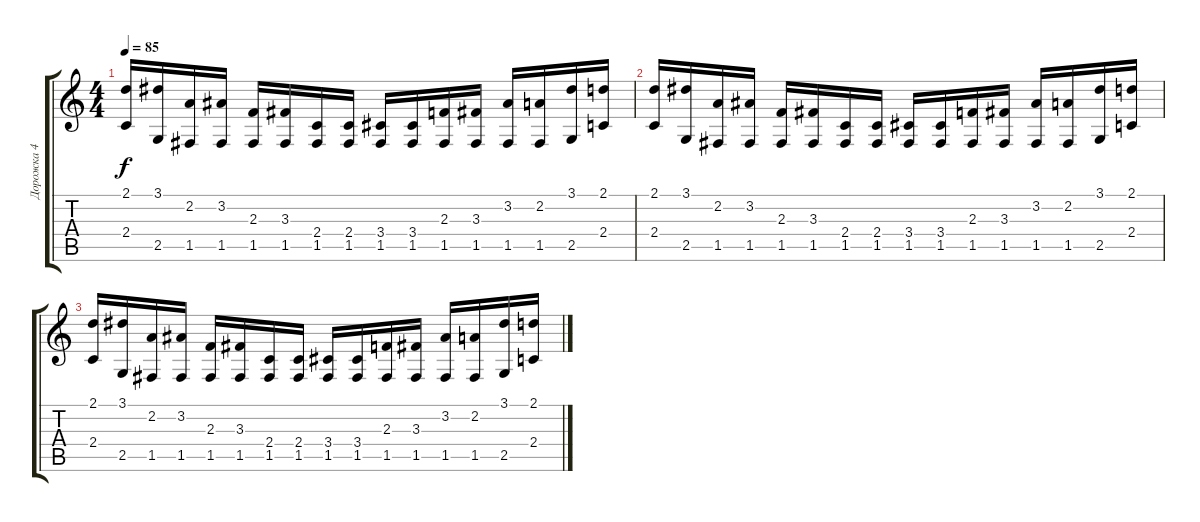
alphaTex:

\track ("Дорожка 4" "Дорожка 4") {instrument baritonesax}
\staff {score tabs}
\tuning (C5 G4 Eb4 Bb3 F3 C3) {hide}
\ts (4 4)
\tempo 85
\clef g2
\ks c
(2.1 2.4).16{dy f} (3.1 2.5).16 (2.2 1.5).16 (3.2 1.5).16 (2.3 1.5).16 (3.3 1.5).16 (2.4 1.5).16 (2.4 1.5).16 (3.4 1.5).16 (3.4 1.5).16 (2.3 1.5).16 (3.3 1.5).16 (3.2 1.5).16 (2.2 1.5).16 (3.1 2.5).16 (2.1 2.4).16 |
(2.1 2.4).16 (3.1 2.5).16 (2.2 1.5).16 (3.2 1.5).16 (2.3 1.5).16 (3.3 1.5).16 (2.4 1.5).16 (2.4 1.5).16 (3.4 1.5).16 (3.4 1.5).16 (2.3 1.5).16 (3.3 1.5).16 (3.2 1.5).16 (2.2 1.5).16 (3.1 2.5).16 (2.1 2.4).16 |
(2.1 2.4).16 (3.1 2.5).16 (2.2 1.5).16 (3.2 1.5).16 (2.3 1.5).16 (3.3 1.5).16 (2.4 1.5).16 (2.4 1.5).16 (3.4 1.5).16 (3.4 1.5).16 (2.3 1.5).16 (3.3 1.5).16 (3.2 1.5).16 (2.2 1.5).16 (3.1 2.5).16 (2.1 2.4).16
